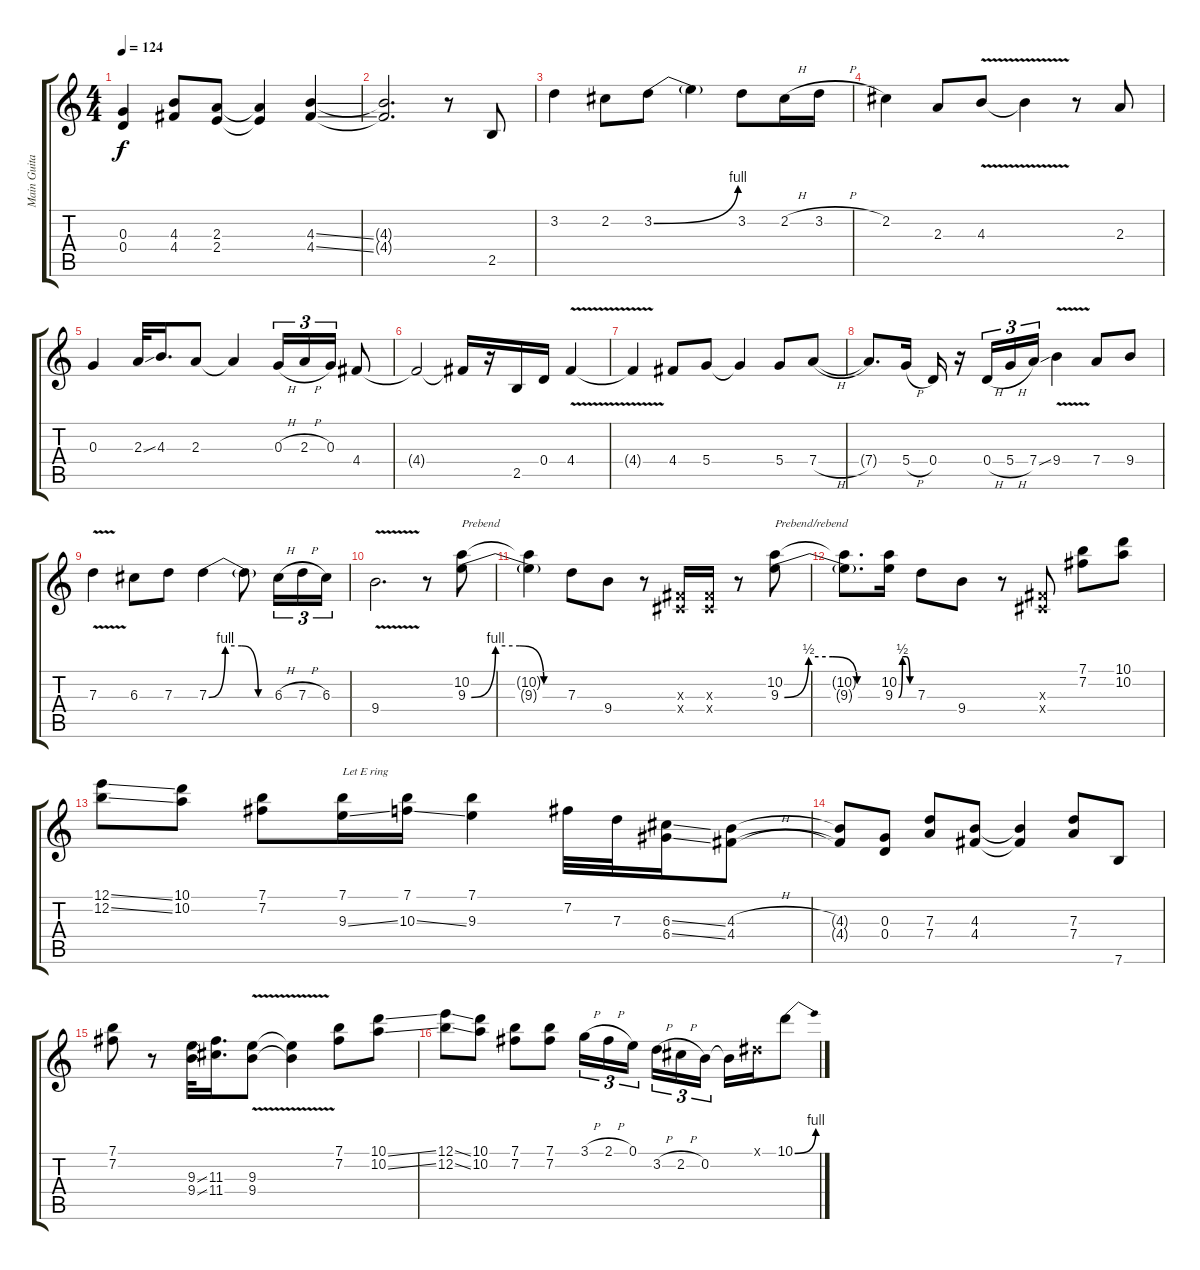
\track ("Main Guitar" "Main Guita") {instrument overdrivenguitar}
\staff {score tabs}
\tuning (E4 B3 G3 D3 A2 E2) {hide}
\ts (4 4)
\tempo 124
\clef g2
\ks c
(0.3{t} 0.4{t}).4{dy f} (4.3 4.4).8 (2.3 2.4).8 (2.3{t} 2.4{t}).4 (4.3{ss} 4.4{ss}).4 |
(4.3{t} 4.4{t}).2{d} r.8 2.5.8 |
3.2.4 2.2.8 3.2{be (bend 0 0 60 4)}.8 3.2{t}.4 3.2.8 2.2{h}.16 3.2{h}.16 |
2.2.4 2.3.8 4.3{v}.8 4.3{t}.4 r.8 2.3.8 |
0.3.4 2.3{ss}.32 4.3.16{d} 2.3.8 2.3{t}.4 0.3{h}.16{tu (3 2)} 2.3{h}.16{tu (3 2)} 0.3.16{tu (3 2)} 4.4.8 |
4.4{t}.2 4.4{t}.16 r.16 2.5.16 0.4.16 4.4{v}.4 |
4.4{t}.4 4.4.8 5.4.8 5.4{t}.4 5.4.8 7.4{h}.8 |
7.4{t}.8{d} 5.4{h}.16 0.4.16 r.16 0.4{h}.16{tu (3 2)} 5.4{h}.16{tu (3 2)} 7.4{ss}.16{tu (3 2)} 9.4{v}.4 7.4.8 9.4.8 |
7.3{v}.4 6.3.8 7.3.8 7.3{be (custom 0 0 15 4 30 4 45 0 60 0)}.4 7.3{t}.8 6.3{h}.16{tu (3 2)} 7.3{h}.16{tu (3 2)} 6.3.16{tu (3 2)} |
9.4{v}.2{d} r.8 (10.2 9.3{be (custom 0 0 15 4 30 4 45 0 60 0)}).8{txt "Prebend"} |
(10.2{t} 9.3{t}).4 7.3.8 9.4.8 r.8 (-1.3{x} -1.4{x}).16 (-1.3{x} -1.4{x}).16 r.8 (10.2 9.3{be (custom 0 0 15 2 30 2 45 0 60 0)}).8{txt "Prebend/rebend"} |
(10.2{t} 9.3{t}).8{d} (10.2 9.3{be (custom 0 0 15 2 30 2 45 0 60 0)}).16 7.3.8 9.4.8 r.8 (-1.3{x} -1.4{x}).8 (7.1 7.2).8 (10.1 10.2).8 |
(12.1{ss} 12.2{ss}).8 (10.1 10.2).8 (7.1 7.2).8 (7.1 9.3{ss}).16{txt "Let E ring"} (7.1 10.3{ss}).16 (7.1 9.3).4 7.2.32 7.3.32 (6.3{ss} 6.4{ss}).16 (4.3{h} 4.4{h}).8 |
(4.3{t} 4.4{t}).8 (0.3 0.4).8 (7.3 7.4).8 (4.3 4.4).8 (4.3{t} 4.4{t}).4 (7.3 7.4).8 7.6.8 |
(7.1 7.2).8 r.8 (9.3{ss} 9.4{ss}).32 (11.3 11.4).16{d} (9.3{v} 9.4{v}).8 (9.3{t} 9.4{t}).4 (7.1 7.2).8 (10.1{ss} 10.2{ss}).8 |
(12.1{ss} 12.2{ss}).8 (10.1 10.2).8 (7.1 7.2).8 (7.1 7.2).8 3.1{h}.16{tu (3 2)} 2.1{h}.16{tu (3 2)} 0.1.16{tu (3 2) beam splitsecondary} 3.2{h}.16{tu (3 2)} 2.2{h}.16{tu (3 2)} 0.2.16{tu (3 2)} 0.2{t}.16 -1.1{x}.16 10.1{be (bend 0 0 60 4)}.8
